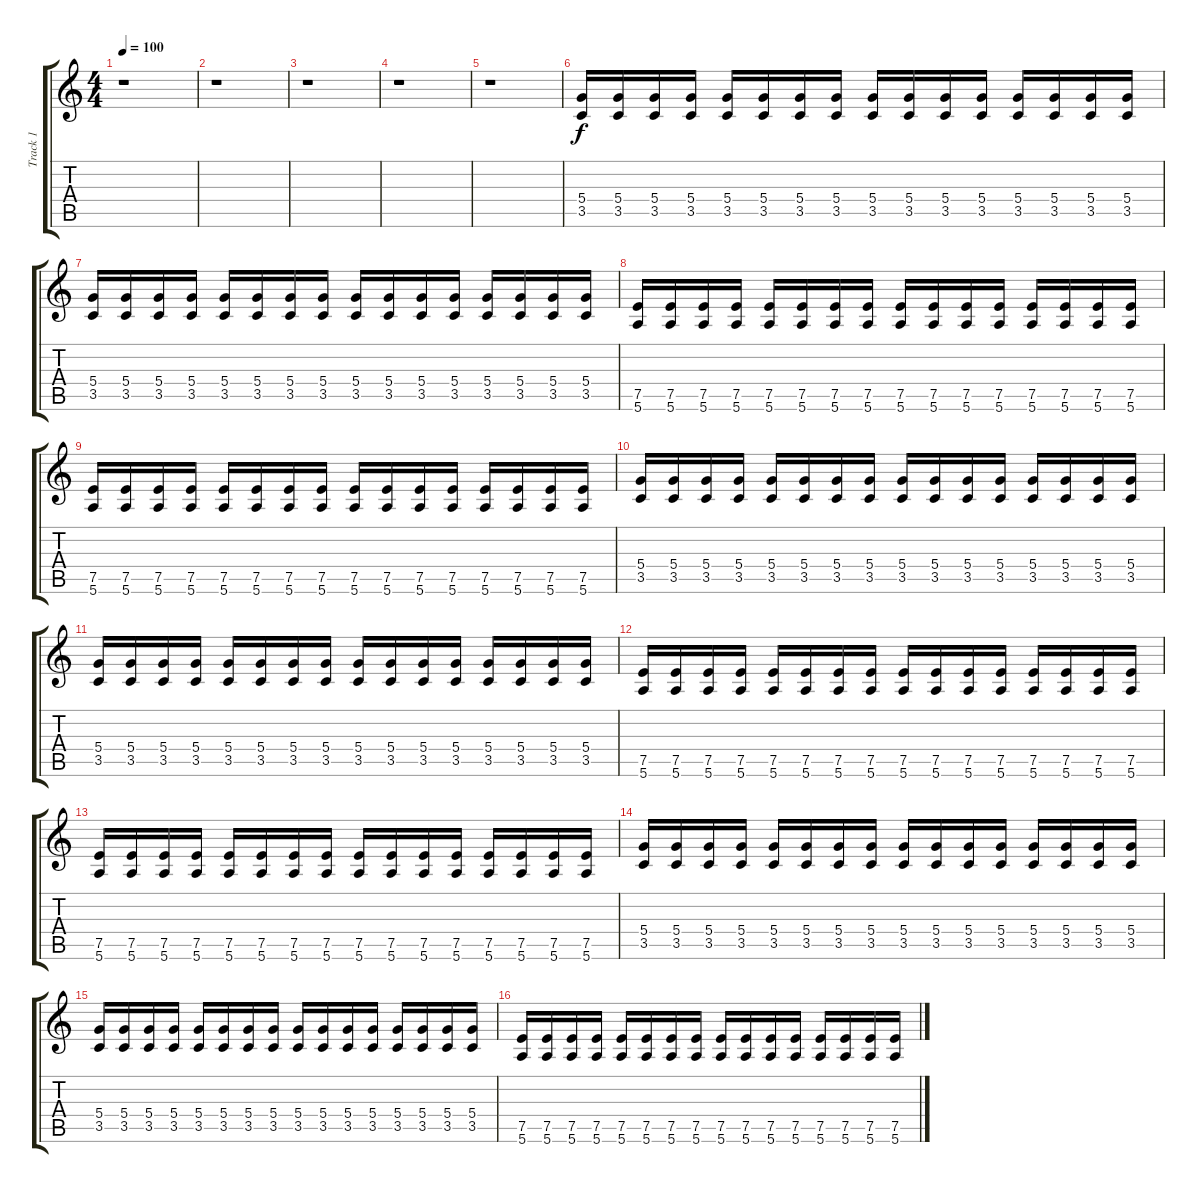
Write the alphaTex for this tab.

\track ("Track 1" "Track 1") {instrument overdrivenguitar}
\staff {score tabs}
\tuning (E4 B3 G3 D3 A2 E2) {hide}
\ts (4 4)
\tempo 100
\clef g2
\ks c
r.1{dy f} |
r.1 |
r.1 |
r.1 |
r.1 |
(5.4 3.5).16 (5.4 3.5).16 (5.4 3.5).16 (5.4 3.5).16 (5.4 3.5).16 (5.4 3.5).16 (5.4 3.5).16 (5.4 3.5).16 (5.4 3.5).16 (5.4 3.5).16 (5.4 3.5).16 (5.4 3.5).16 (5.4 3.5).16 (5.4 3.5).16 (5.4 3.5).16 (5.4 3.5).16 |
(5.4 3.5).16 (5.4 3.5).16 (5.4 3.5).16 (5.4 3.5).16 (5.4 3.5).16 (5.4 3.5).16 (5.4 3.5).16 (5.4 3.5).16 (5.4 3.5).16 (5.4 3.5).16 (5.4 3.5).16 (5.4 3.5).16 (5.4 3.5).16 (5.4 3.5).16 (5.4 3.5).16 (5.4 3.5).16 |
(7.5 5.6).16 (7.5 5.6).16 (7.5 5.6).16 (7.5 5.6).16 (7.5 5.6).16 (7.5 5.6).16 (7.5 5.6).16 (7.5 5.6).16 (7.5 5.6).16 (7.5 5.6).16 (7.5 5.6).16 (7.5 5.6).16 (7.5 5.6).16 (7.5 5.6).16 (7.5 5.6).16 (7.5 5.6).16 |
(7.5 5.6).16 (7.5 5.6).16 (7.5 5.6).16 (7.5 5.6).16 (7.5 5.6).16 (7.5 5.6).16 (7.5 5.6).16 (7.5 5.6).16 (7.5 5.6).16 (7.5 5.6).16 (7.5 5.6).16 (7.5 5.6).16 (7.5 5.6).16 (7.5 5.6).16 (7.5 5.6).16 (7.5 5.6).16 |
(5.4 3.5).16 (5.4 3.5).16 (5.4 3.5).16 (5.4 3.5).16 (5.4 3.5).16 (5.4 3.5).16 (5.4 3.5).16 (5.4 3.5).16 (5.4 3.5).16 (5.4 3.5).16 (5.4 3.5).16 (5.4 3.5).16 (5.4 3.5).16 (5.4 3.5).16 (5.4 3.5).16 (5.4 3.5).16 |
(5.4 3.5).16 (5.4 3.5).16 (5.4 3.5).16 (5.4 3.5).16 (5.4 3.5).16 (5.4 3.5).16 (5.4 3.5).16 (5.4 3.5).16 (5.4 3.5).16 (5.4 3.5).16 (5.4 3.5).16 (5.4 3.5).16 (5.4 3.5).16 (5.4 3.5).16 (5.4 3.5).16 (5.4 3.5).16 |
(7.5 5.6).16 (7.5 5.6).16 (7.5 5.6).16 (7.5 5.6).16 (7.5 5.6).16 (7.5 5.6).16 (7.5 5.6).16 (7.5 5.6).16 (7.5 5.6).16 (7.5 5.6).16 (7.5 5.6).16 (7.5 5.6).16 (7.5 5.6).16 (7.5 5.6).16 (7.5 5.6).16 (7.5 5.6).16 |
(7.5 5.6).16 (7.5 5.6).16 (7.5 5.6).16 (7.5 5.6).16 (7.5 5.6).16 (7.5 5.6).16 (7.5 5.6).16 (7.5 5.6).16 (7.5 5.6).16 (7.5 5.6).16 (7.5 5.6).16 (7.5 5.6).16 (7.5 5.6).16 (7.5 5.6).16 (7.5 5.6).16 (7.5 5.6).16 |
(5.4 3.5).16 (5.4 3.5).16 (5.4 3.5).16 (5.4 3.5).16 (5.4 3.5).16 (5.4 3.5).16 (5.4 3.5).16 (5.4 3.5).16 (5.4 3.5).16 (5.4 3.5).16 (5.4 3.5).16 (5.4 3.5).16 (5.4 3.5).16 (5.4 3.5).16 (5.4 3.5).16 (5.4 3.5).16 |
(5.4 3.5).16 (5.4 3.5).16 (5.4 3.5).16 (5.4 3.5).16 (5.4 3.5).16 (5.4 3.5).16 (5.4 3.5).16 (5.4 3.5).16 (5.4 3.5).16 (5.4 3.5).16 (5.4 3.5).16 (5.4 3.5).16 (5.4 3.5).16 (5.4 3.5).16 (5.4 3.5).16 (5.4 3.5).16 |
(7.5 5.6).16 (7.5 5.6).16 (7.5 5.6).16 (7.5 5.6).16 (7.5 5.6).16 (7.5 5.6).16 (7.5 5.6).16 (7.5 5.6).16 (7.5 5.6).16 (7.5 5.6).16 (7.5 5.6).16 (7.5 5.6).16 (7.5 5.6).16 (7.5 5.6).16 (7.5 5.6).16 (7.5 5.6).16
